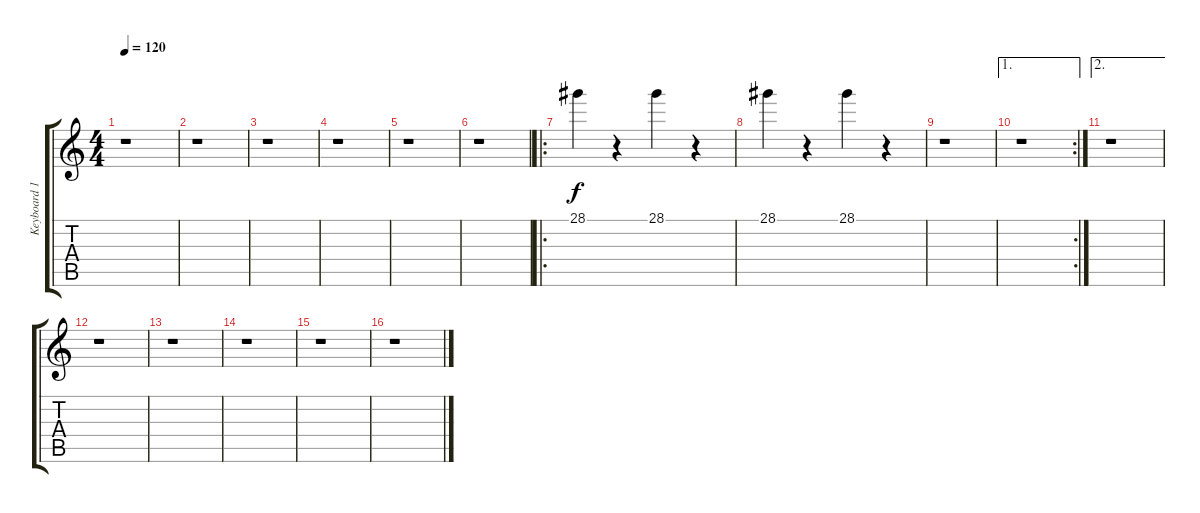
\track ("Keyboard 1" "Keyboard 1") {instrument stringensemble1}
\staff {score tabs}
\tuning (E4 B3 G3 D3 A2 E2) {hide}
\ts (4 4)
\tempo 120
\clef g2
\ks c
r.1{dy f} |
r.1 |
r.1 |
r.1 |
r.1 |
r.1 |
\ro
28.1.4{instrument stringensemble1} r.4 28.1.4 r.4 |
28.1.4 r.4 28.1.4 r.4 |
r.1 |
\ae 1
\rc 2
r.1 |
\ae 2
r.1 |
r.1 |
r.1 |
r.1 |
r.1 |
r.1
